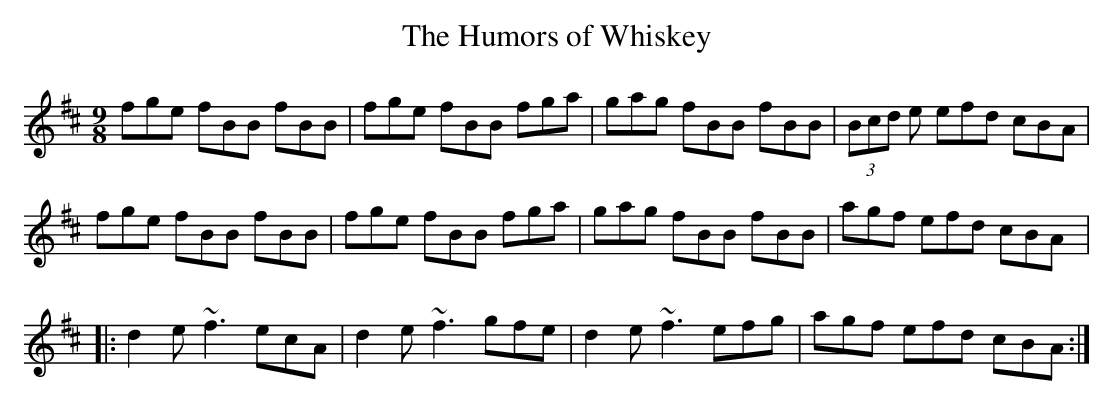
X:1
T:Humors of Whiskey, The
M:9/8
L:1/8
K:BMin
fge fBB fBB | fge fBB fga | gag fBB fBB | (3Bcd e efd cBA |
!fge fBB fBB | fge fBB fga | gag fBB fBB | agf efd cBA |:
!d2e ~f3 ecA | d2e ~f3 gfe | d2e ~f3 efg | agf efd cBA :|
